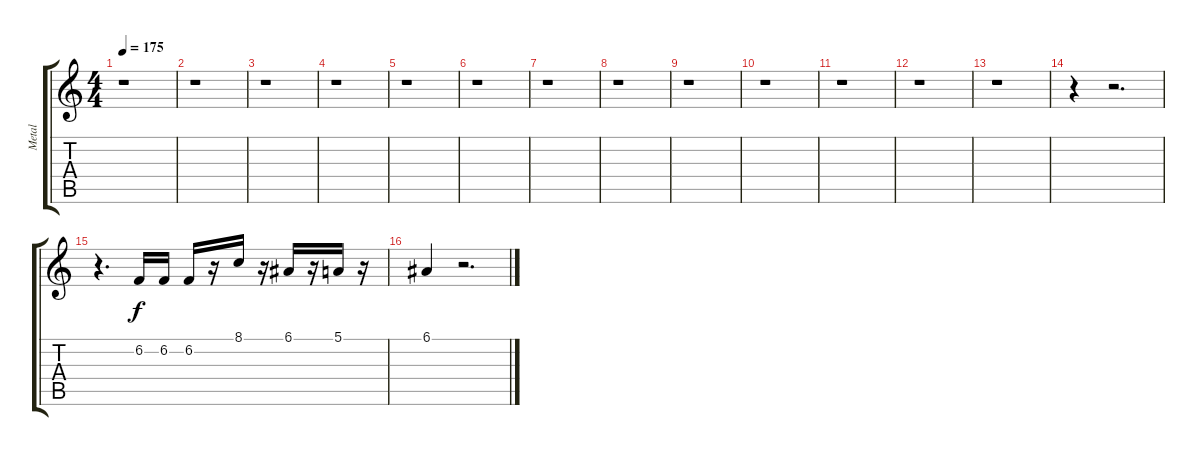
\track ("Metal" "Metal") {instrument brasssection}
\staff {score tabs}
\tuning (E4 B3 G3 D3 A2 E2) {hide}
\ts (4 4)
\tempo 175
\clef g2
\ks c
r.1{dy f} |
r.1 |
r.1 |
r.1 |
r.1 |
r.1 |
r.1 |
r.1 |
r.1 |
r.1 |
r.1 |
r.1 |
r.1 |
r.4 r.2{d} |
r.4{d} 6.2.16 6.2.16 6.2.16 r.16 8.1.16 r.16 6.1.16 r.16 5.1.16 r.16 |
6.1.4 r.2{d}
